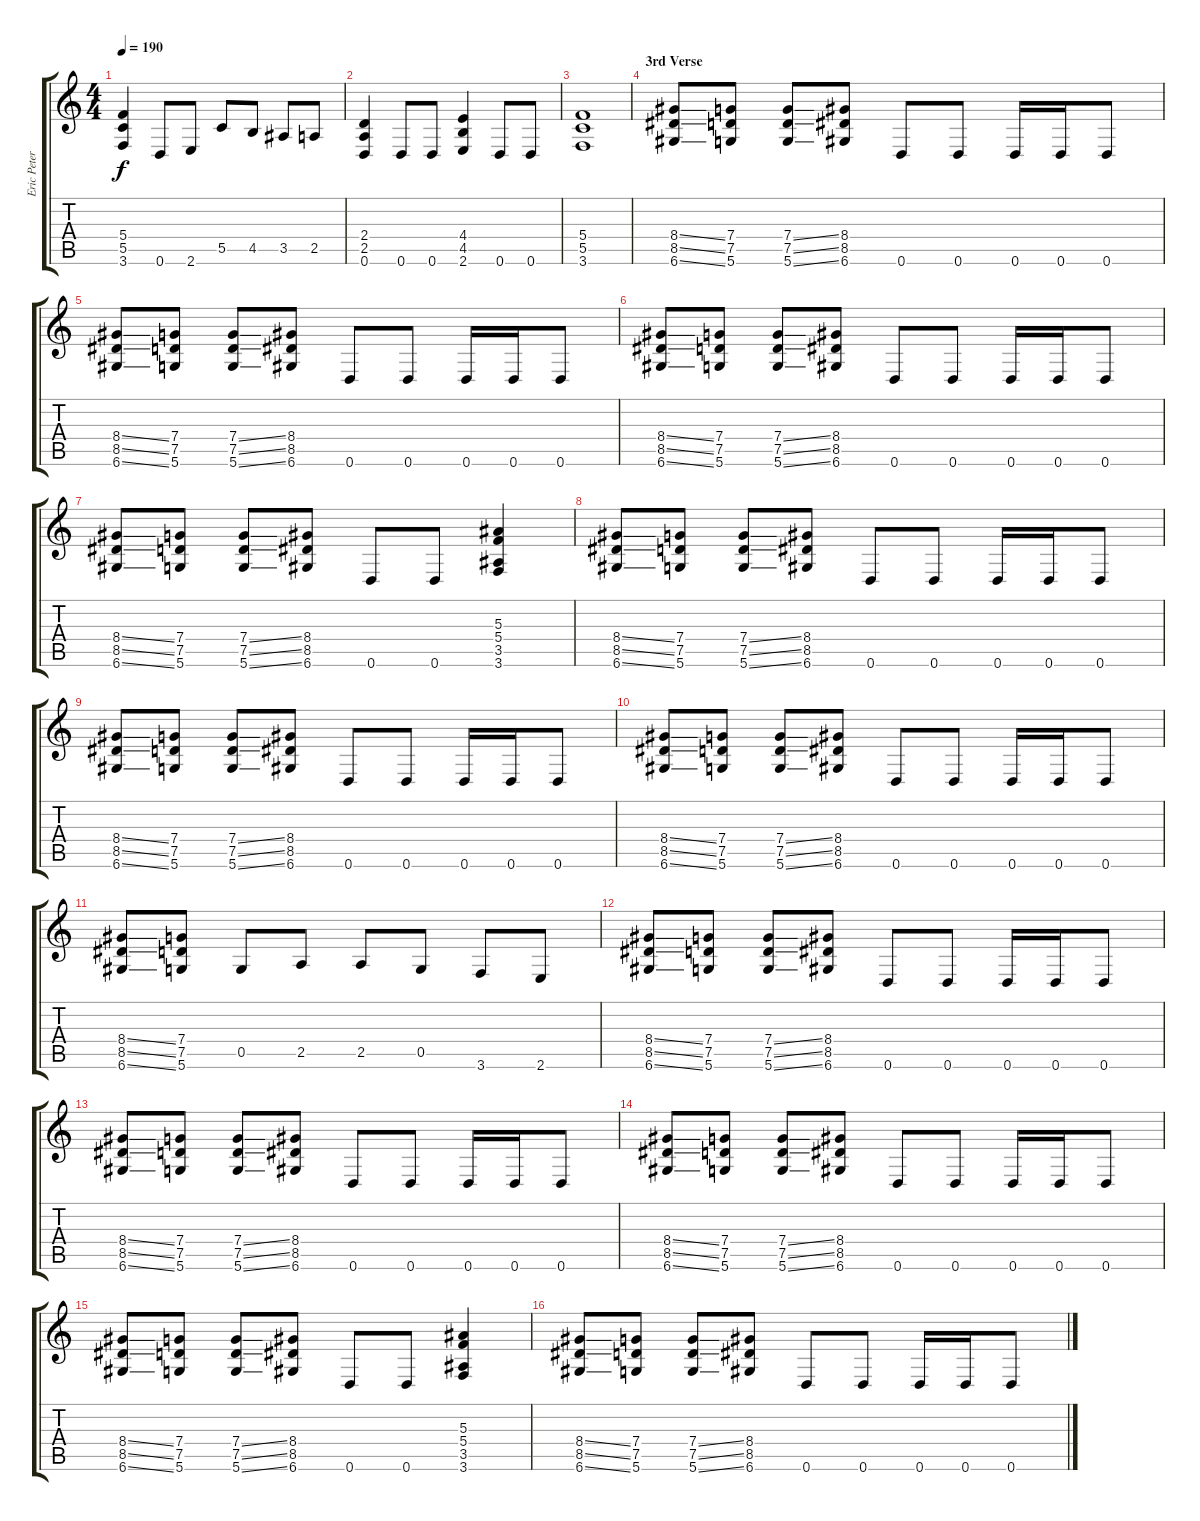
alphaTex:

\track ("Eric Peterson - Rythm Guitar" "Eric Peter") {instrument overdrivenguitar}
\staff {score tabs}
\tuning (D4 A3 F3 C3 G2 D2) {hide}
\ts (4 4)
\tempo 190
\clef g2
\ks c
(5.4 5.5 3.6).4{dy f} 0.6.8 2.6.8 5.5.8 4.5.8 3.5.8 2.5.8 |
(2.4 2.5 0.6).4 0.6.8 0.6.8 (4.4 4.5 2.6).4 0.6.8 0.6.8 |
(5.4 5.5 3.6).1 |
\section ("" "3rd Verse")
(8.4{ss} 8.5{ss} 6.6{ss}).8 (7.4 7.5 5.6).8 (7.4{ss} 7.5{ss} 5.6{ss}).8 (8.4 8.5 6.6).8 0.6.8 0.6.8 0.6.16 0.6.16 0.6.8 |
(8.4{ss} 8.5{ss} 6.6{ss}).8 (7.4 7.5 5.6).8 (7.4{ss} 7.5{ss} 5.6{ss}).8 (8.4 8.5 6.6).8 0.6.8 0.6.8 0.6.16 0.6.16 0.6.8 |
(8.4{ss} 8.5{ss} 6.6{ss}).8 (7.4 7.5 5.6).8 (7.4{ss} 7.5{ss} 5.6{ss}).8 (8.4 8.5 6.6).8 0.6.8 0.6.8 0.6.16 0.6.16 0.6.8 |
(8.4{ss} 8.5{ss} 6.6{ss}).8 (7.4 7.5 5.6).8 (7.4{ss} 7.5{ss} 5.6{ss}).8 (8.4 8.5 6.6).8 0.6.8 0.6.8 (5.3 5.4 3.5 3.6).4 |
(8.4{ss} 8.5{ss} 6.6{ss}).8 (7.4 7.5 5.6).8 (7.4{ss} 7.5{ss} 5.6{ss}).8 (8.4 8.5 6.6).8 0.6.8 0.6.8 0.6.16 0.6.16 0.6.8 |
(8.4{ss} 8.5{ss} 6.6{ss}).8 (7.4 7.5 5.6).8 (7.4{ss} 7.5{ss} 5.6{ss}).8 (8.4 8.5 6.6).8 0.6.8 0.6.8 0.6.16 0.6.16 0.6.8 |
(8.4{ss} 8.5{ss} 6.6{ss}).8 (7.4 7.5 5.6).8 (7.4{ss} 7.5{ss} 5.6{ss}).8 (8.4 8.5 6.6).8 0.6.8 0.6.8 0.6.16 0.6.16 0.6.8 |
(8.4{ss} 8.5{ss} 6.6{ss}).8 (7.4 7.5 5.6).8 0.5.8 2.5.8 2.5.8 0.5.8 3.6.8 2.6.8 |
(8.4{ss} 8.5{ss} 6.6{ss}).8 (7.4 7.5 5.6).8 (7.4{ss} 7.5{ss} 5.6{ss}).8 (8.4 8.5 6.6).8 0.6.8 0.6.8 0.6.16 0.6.16 0.6.8 |
(8.4{ss} 8.5{ss} 6.6{ss}).8 (7.4 7.5 5.6).8 (7.4{ss} 7.5{ss} 5.6{ss}).8 (8.4 8.5 6.6).8 0.6.8 0.6.8 0.6.16 0.6.16 0.6.8 |
(8.4{ss} 8.5{ss} 6.6{ss}).8 (7.4 7.5 5.6).8 (7.4{ss} 7.5{ss} 5.6{ss}).8 (8.4 8.5 6.6).8 0.6.8 0.6.8 0.6.16 0.6.16 0.6.8 |
(8.4{ss} 8.5{ss} 6.6{ss}).8 (7.4 7.5 5.6).8 (7.4{ss} 7.5{ss} 5.6{ss}).8 (8.4 8.5 6.6).8 0.6.8 0.6.8 (5.3 5.4 3.5 3.6).4 |
(8.4{ss} 8.5{ss} 6.6{ss}).8 (7.4 7.5 5.6).8 (7.4{ss} 7.5{ss} 5.6{ss}).8 (8.4 8.5 6.6).8 0.6.8 0.6.8 0.6.16 0.6.16 0.6.8
